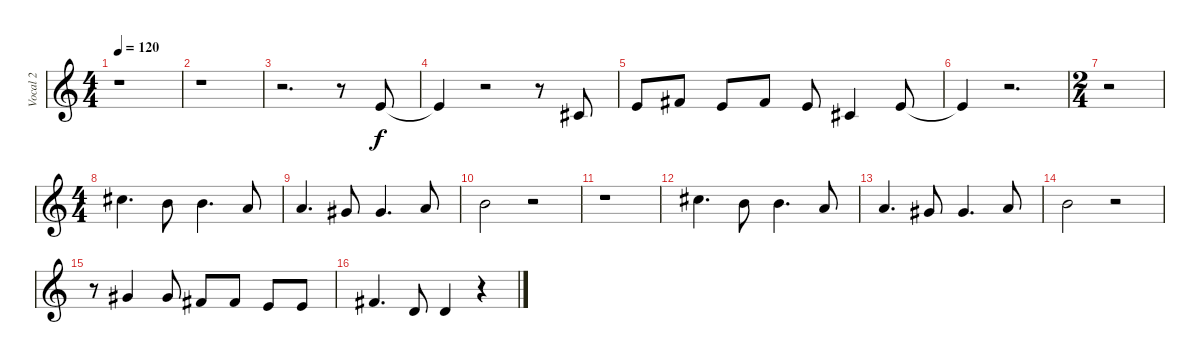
\track ("Vocal 2" "Vocal 2") {instrument lead2sawtooth}
\staff {score}
\tuning (E4 B3 G3 D3 A2 E2) {hide}
\ts (4 4)
\tempo 120
\clef g2
\ks c
r.1{dy f} |
r.1 |
r.2{d} r.8 0.1.8 |
0.1{t}.4 r.2 r.8 2.2.8 |
0.1.8 2.1.8 0.1.8 2.1.8 0.1.8 2.2.4 0.1.8 |
0.1{t}.4 r.2{d} |
\ts (2 4)
r.2 |
\ts (4 4)
9.1.4{d} 7.1.8 7.1.4{d} 5.1.8 |
5.1.4{d} 4.1.8 4.1.4{d} 5.1.8 |
7.1.2 r.2 |
r.1 |
9.1.4{d} 7.1.8 7.1.4{d} 5.1.8 |
5.1.4{d} 4.1.8 4.1.4{d} 5.1.8 |
7.1.2 r.2 |
r.8 4.1.4 4.1.8 2.1.8 2.1.8 0.1.8 0.1.8 |
2.1.4{d} 3.2.8 3.2.4 r.4
